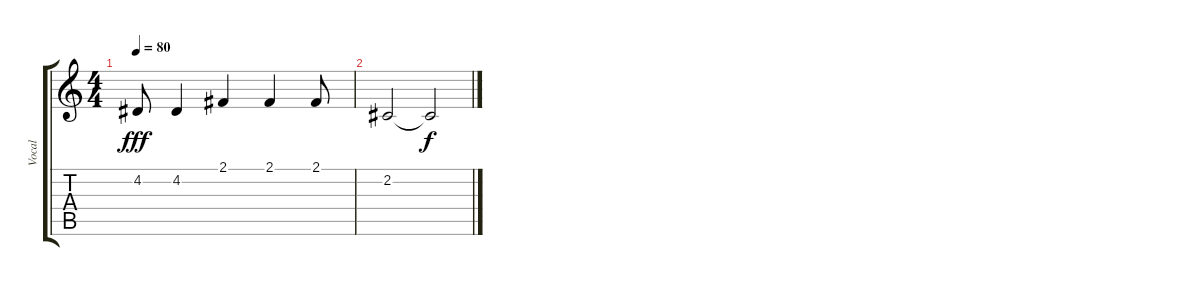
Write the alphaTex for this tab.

\track ("Vocal" "Vocal") {instrument sopranosax}
\staff {score tabs}
\tuning (E4 B3 G3 D3 A2 E2) {hide}
\ts (4 4)
\tempo 80
\clef g2
\ks c
4.2.8{dy fff} 4.2.4 2.1.4 2.1.4 2.1.8 |
2.2.2 2.2{t}.2{dy f}
